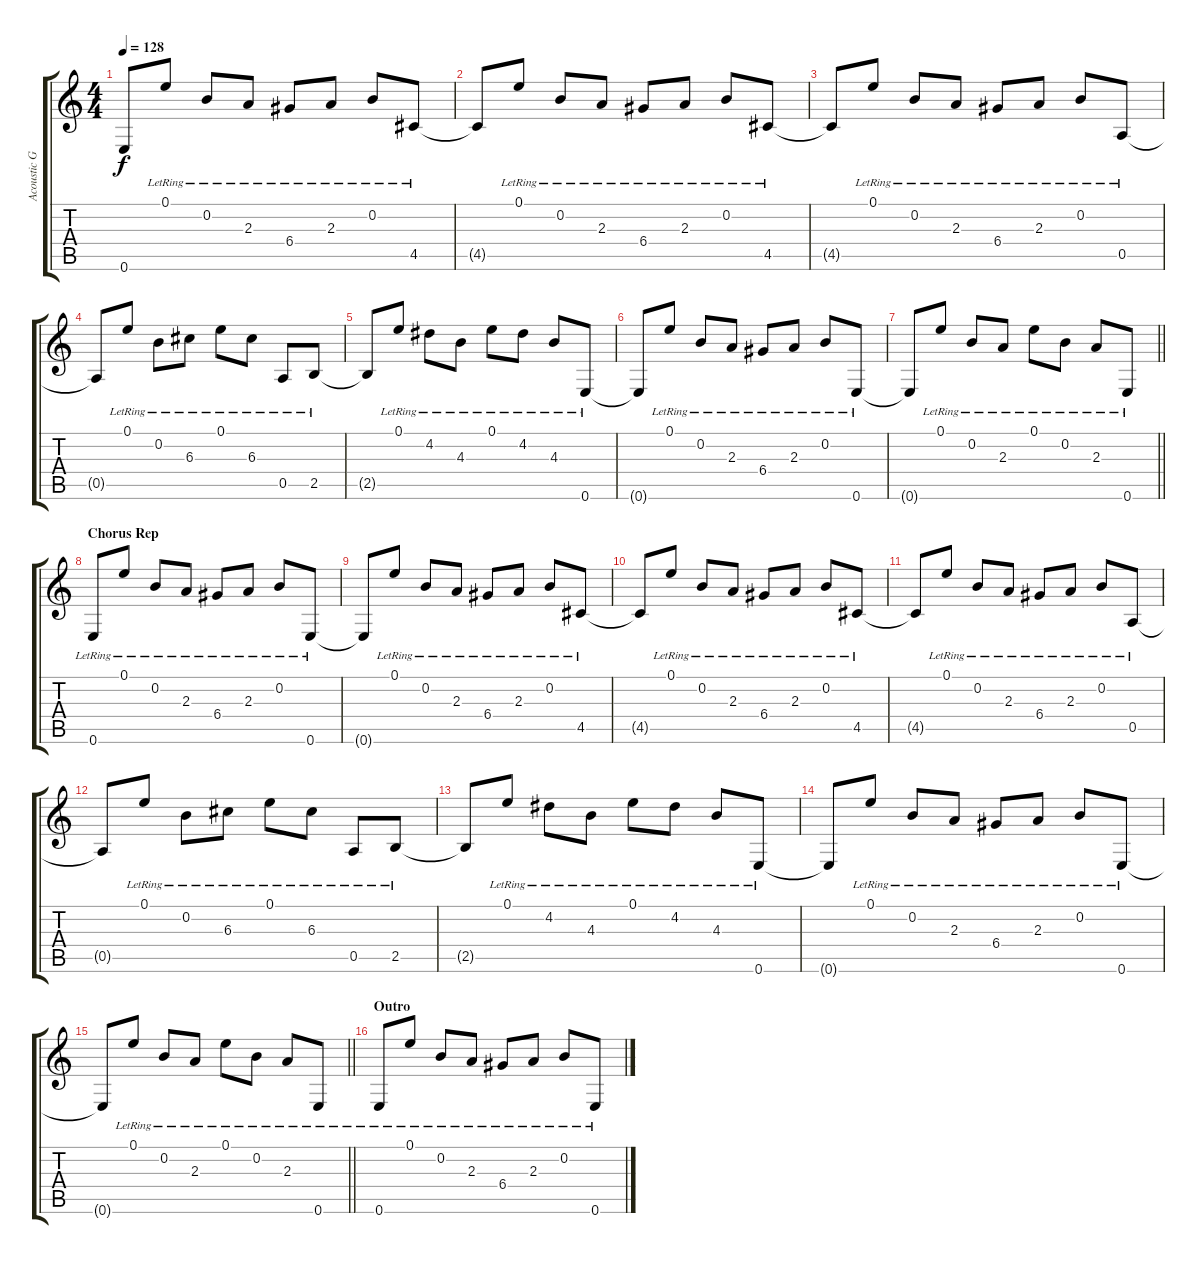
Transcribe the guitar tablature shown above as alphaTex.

\track ("Acoustic Guitar" "Acoustic G") {instrument acousticguitarsteel}
\staff {score tabs}
\tuning (E4 B3 G3 D3 A2 E2) {hide}
\ts (4 4)
\tempo 128
\clef g2
\ks c
0.6{t}.8{dy f} 0.1{lr}.8 0.2{lr}.8 2.3{lr}.8 6.4{lr}.8 2.3{lr}.8 0.2{lr}.8 4.5{lr}.8 |
4.5{t}.8 0.1{lr}.8 0.2{lr}.8 2.3{lr}.8 6.4{lr}.8 2.3{lr}.8 0.2{lr}.8 4.5{lr}.8 |
4.5{t}.8 0.1{lr}.8 0.2{lr}.8 2.3{lr}.8 6.4{lr}.8 2.3{lr}.8 0.2{lr}.8 0.5{lr}.8 |
0.5{t}.8 0.1{lr}.8 0.2{lr}.8 6.3{lr}.8 0.1{lr}.8 6.3{lr}.8 0.5{lr}.8 2.5{lr}.8 |
2.5{t}.8 0.1{lr}.8 4.2{lr}.8 4.3{lr}.8 0.1{lr}.8 4.2{lr}.8 4.3{lr}.8 0.6{lr}.8 |
0.6{t}.8 0.1{lr}.8 0.2{lr}.8 2.3{lr}.8 6.4{lr}.8 2.3{lr}.8 0.2{lr}.8 0.6{lr}.8 |
\barLineRight lightlight
0.6{t}.8 0.1{lr}.8 0.2{lr}.8 2.3{lr}.8 0.1{lr}.8 0.2{lr}.8 2.3{lr}.8 0.6{lr}.8 |
\section ("" "Chorus Rep")
0.6{lr}.8 0.1{lr}.8 0.2{lr}.8 2.3{lr}.8 6.4{lr}.8 2.3{lr}.8 0.2{lr}.8 0.6{lr}.8 |
0.6{t}.8 0.1{lr}.8 0.2{lr}.8 2.3{lr}.8 6.4{lr}.8 2.3{lr}.8 0.2{lr}.8 4.5{lr}.8 |
4.5{t}.8 0.1{lr}.8 0.2{lr}.8 2.3{lr}.8 6.4{lr}.8 2.3{lr}.8 0.2{lr}.8 4.5{lr}.8 |
4.5{t}.8 0.1{lr}.8 0.2{lr}.8 2.3{lr}.8 6.4{lr}.8 2.3{lr}.8 0.2{lr}.8 0.5{lr}.8 |
0.5{t}.8 0.1{lr}.8 0.2{lr}.8 6.3{lr}.8 0.1{lr}.8 6.3{lr}.8 0.5{lr}.8 2.5{lr}.8 |
2.5{t}.8 0.1{lr}.8 4.2{lr}.8 4.3{lr}.8 0.1{lr}.8 4.2{lr}.8 4.3{lr}.8 0.6{lr}.8 |
0.6{t}.8 0.1{lr}.8 0.2{lr}.8 2.3{lr}.8 6.4{lr}.8 2.3{lr}.8 0.2{lr}.8 0.6{lr}.8 |
\barLineRight lightlight
0.6{t}.8 0.1{lr}.8 0.2{lr}.8 2.3{lr}.8 0.1{lr}.8 0.2{lr}.8 2.3{lr}.8 0.6{lr}.8 |
\section ("" "Outro")
0.6{lr}.8 0.1{lr}.8 0.2{lr}.8 2.3{lr}.8 6.4{lr}.8 2.3{lr}.8 0.2{lr}.8 0.6{lr}.8
